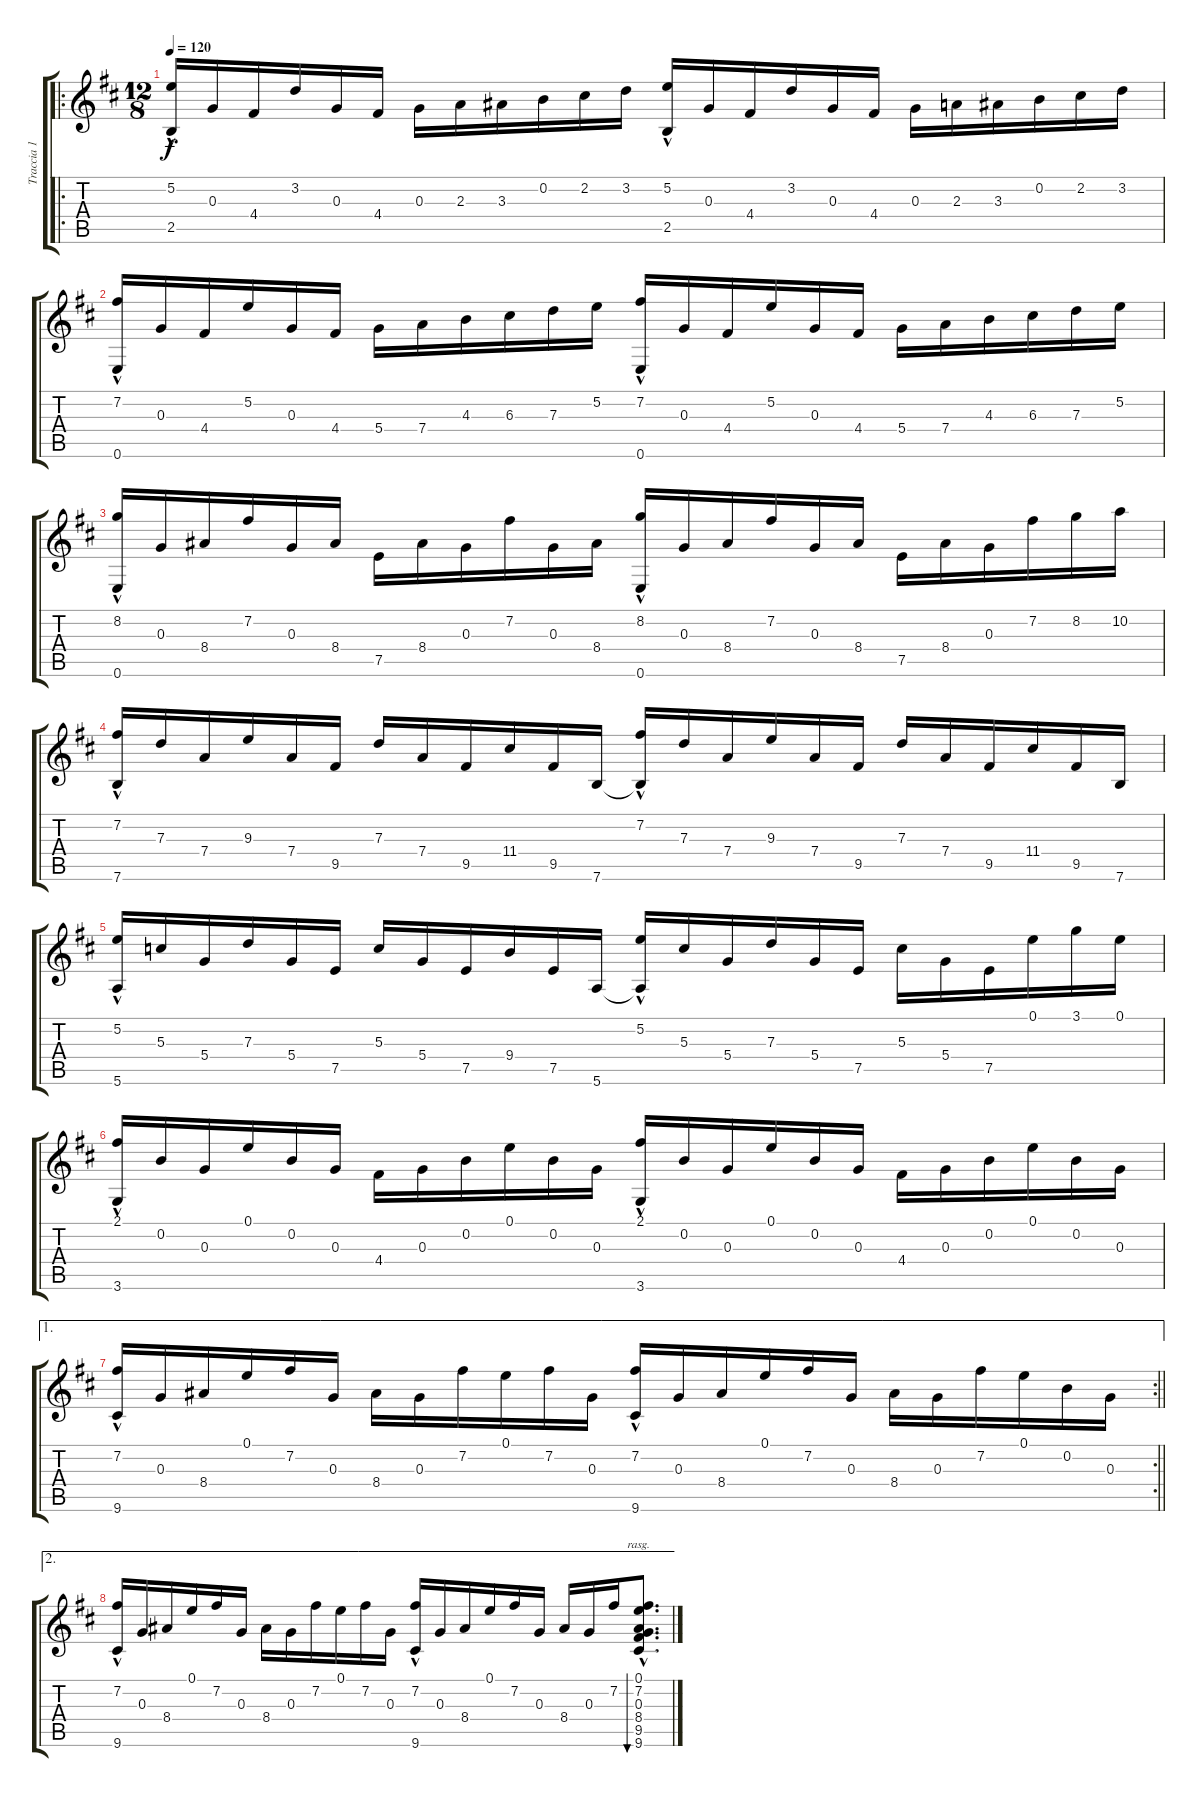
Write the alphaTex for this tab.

\track ("Traccia 1" "Traccia 1") {instrument acousticguitarnylon}
\staff {score tabs}
\tuning (E4 B3 G3 D3 A2 E2) {hide}
\ro
\ts (12 8)
\tempo 120
\clef g2
\ks bminor
(5.2 2.5{hac}).16{dy f instrument acousticguitarnylon} 0.3.16 4.4.16 3.2.16 0.3.16 4.4.16 0.3.16 2.3.16 3.3.16 0.2.16 2.2.16 3.2.16 (5.2 2.5{hac}).16 0.3.16 4.4.16 3.2.16 0.3.16 4.4.16 0.3.16 2.3.16 3.3.16 0.2.16 2.2.16 3.2.16 |
(7.2 0.6{hac}).16 0.3.16 4.4.16 5.2.16 0.3.16 4.4.16 5.4.16 7.4.16 4.3.16 6.3.16 7.3.16 5.2.16 (7.2 0.6{hac}).16 0.3.16 4.4.16 5.2.16 0.3.16 4.4.16 5.4.16 7.4.16 4.3.16 6.3.16 7.3.16 5.2.16 |
(8.2 0.6{hac}).16 0.3.16 8.4.16 7.2.16 0.3.16 8.4.16 7.5.16 8.4.16 0.3.16 7.2.16 0.3.16 8.4.16 (8.2 0.6{hac}).16 0.3.16 8.4.16 7.2.16 0.3.16 8.4.16 7.5.16 8.4.16 0.3.16 7.2.16 8.2.16 10.2.16 |
(7.2 7.6{hac}).16 7.3.16 7.4.16 9.3.16 7.4.16 9.5.16 7.3.16 7.4.16 9.5.16 11.4.16 9.5.16 7.6.16 (7.2 7.6{hac t}).16 7.3.16 7.4.16 9.3.16 7.4.16 9.5.16 7.3.16 7.4.16 9.5.16 11.4.16 9.5.16 7.6.16 |
(5.2 5.6{hac}).16 5.3.16 5.4.16 7.3.16 5.4.16 7.5.16 5.3.16 5.4.16 7.5.16 9.4.16 7.5.16 5.6.16 (5.2 5.6{hac t}).16 5.3.16 5.4.16 7.3.16 5.4.16 7.5.16 5.3.16 5.4.16 7.5.16 0.1.16 3.1.16 0.1.16 |
(2.1 3.6{hac}).16 0.2.16 0.3.16 0.1.16 0.2.16 0.3.16 4.4.16 0.3.16 0.2.16 0.1.16 0.2.16 0.3.16 (2.1 3.6{hac}).16 0.2.16 0.3.16 0.1.16 0.2.16 0.3.16 4.4.16 0.3.16 0.2.16 0.1.16 0.2.16 0.3.16 |
\ae 1
\rc 2
\barLineRight lightlight
(7.2 9.6{hac}).16 0.3.16 8.4.16 0.1.16 7.2.16 0.3.16 8.4.16 0.3.16 7.2.16 0.1.16 7.2.16 0.3.16 (7.2 9.6{hac}).16 0.3.16 8.4.16 0.1.16 7.2.16 0.3.16 8.4.16 0.3.16 7.2.16 0.1.16 0.2.16 0.3.16 |
\ae 2
(7.2 9.6{hac}).16 0.3.16 8.4.16 0.1.16 7.2.16 0.3.16 8.4.16 0.3.16 7.2.16 0.1.16 7.2.16 0.3.16 (7.2 9.6{hac}).16 0.3.16 8.4.16 0.1.16 7.2.16 0.3.16 8.4.16 0.3.16 7.2.16 (0.1{hac} 7.2{hac} 0.3{hac} 8.4{hac} 9.5{hac} 9.6{hac}).8{d bu 240 rasg ii}
